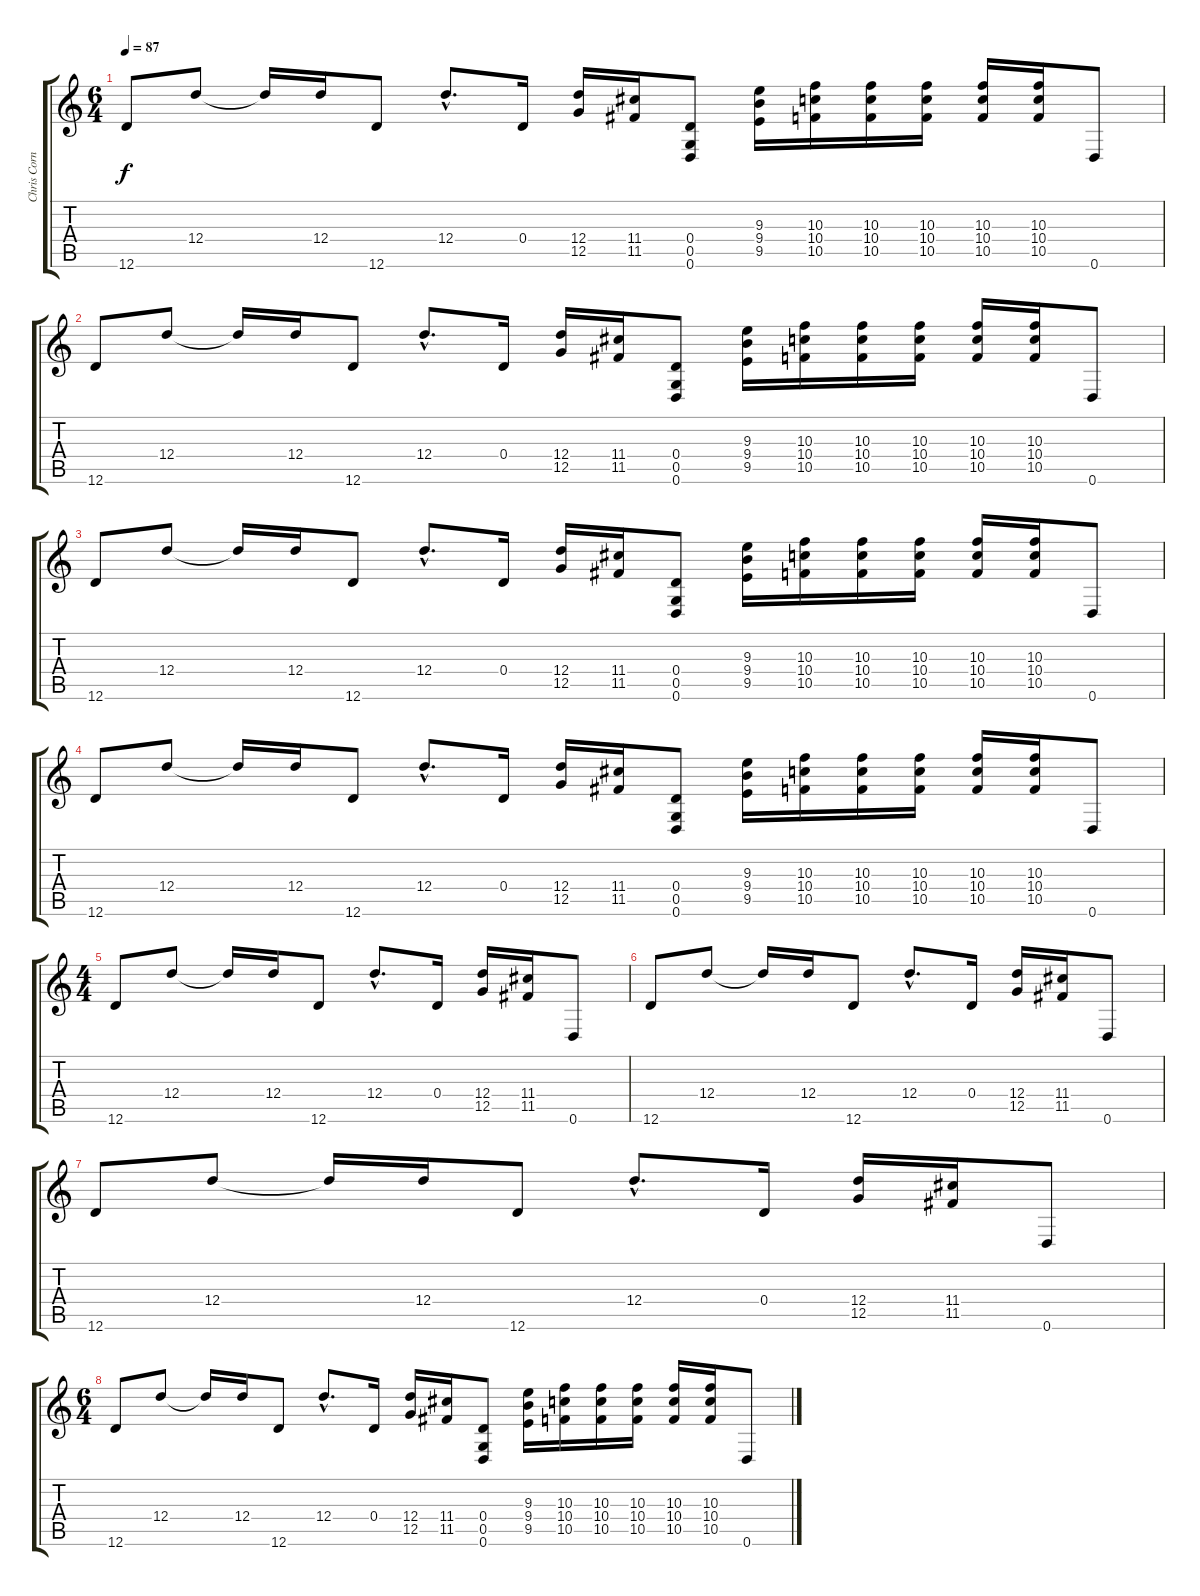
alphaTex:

\track ("Chris Cornell" "Chris Corn") {instrument overdrivenguitar}
\staff {score tabs}
\tuning (E4 B3 G3 D3 G2 D2) {hide}
\ts (6 4)
\tempo 87
\clef g2
\ks c
12.6.8{dy f} 12.4.8 12.4{t}.16 12.4.16 12.6.8 12.4{hac}.8{d} 0.4.16 (12.4 12.5).16 (11.4 11.5).16 (0.4 0.5 0.6).8 (9.3 9.4 9.5).16 (10.3 10.4 10.5).16 (10.3 10.4 10.5).16 (10.3 10.4 10.5).16 (10.3 10.4 10.5).16 (10.3 10.4 10.5).16 0.6.8 |
12.6.8 12.4.8 12.4{t}.16 12.4.16 12.6.8 12.4{hac}.8{d} 0.4.16 (12.4 12.5).16 (11.4 11.5).16 (0.4 0.5 0.6).8 (9.3 9.4 9.5).16 (10.3 10.4 10.5).16 (10.3 10.4 10.5).16 (10.3 10.4 10.5).16 (10.3 10.4 10.5).16 (10.3 10.4 10.5).16 0.6.8 |
12.6.8 12.4.8 12.4{t}.16 12.4.16 12.6.8 12.4{hac}.8{d} 0.4.16 (12.4 12.5).16 (11.4 11.5).16 (0.4 0.5 0.6).8 (9.3 9.4 9.5).16 (10.3 10.4 10.5).16 (10.3 10.4 10.5).16 (10.3 10.4 10.5).16 (10.3 10.4 10.5).16 (10.3 10.4 10.5).16 0.6.8 |
12.6.8 12.4.8 12.4{t}.16 12.4.16 12.6.8 12.4{hac}.8{d} 0.4.16 (12.4 12.5).16 (11.4 11.5).16 (0.4 0.5 0.6).8 (9.3 9.4 9.5).16 (10.3 10.4 10.5).16 (10.3 10.4 10.5).16 (10.3 10.4 10.5).16 (10.3 10.4 10.5).16 (10.3 10.4 10.5).16 0.6.8 |
\ts (4 4)
12.6.8 12.4.8 12.4{t}.16 12.4.16 12.6.8 12.4{hac}.8{d} 0.4.16 (12.4 12.5).16 (11.4 11.5).16 0.6.8 |
12.6.8 12.4.8 12.4{t}.16 12.4.16 12.6.8 12.4{hac}.8{d} 0.4.16 (12.4 12.5).16 (11.4 11.5).16 0.6.8 |
12.6.8 12.4.8 12.4{t}.16 12.4.16 12.6.8 12.4{hac}.8{d} 0.4.16 (12.4 12.5).16 (11.4 11.5).16 0.6.8 |
\ts (6 4)
12.6.8 12.4.8 12.4{t}.16 12.4.16 12.6.8 12.4{hac}.8{d} 0.4.16 (12.4 12.5).16 (11.4 11.5).16 (0.4 0.5 0.6).8 (9.3 9.4 9.5).16 (10.3 10.4 10.5).16 (10.3 10.4 10.5).16 (10.3 10.4 10.5).16 (10.3 10.4 10.5).16 (10.3 10.4 10.5).16 0.6.8
